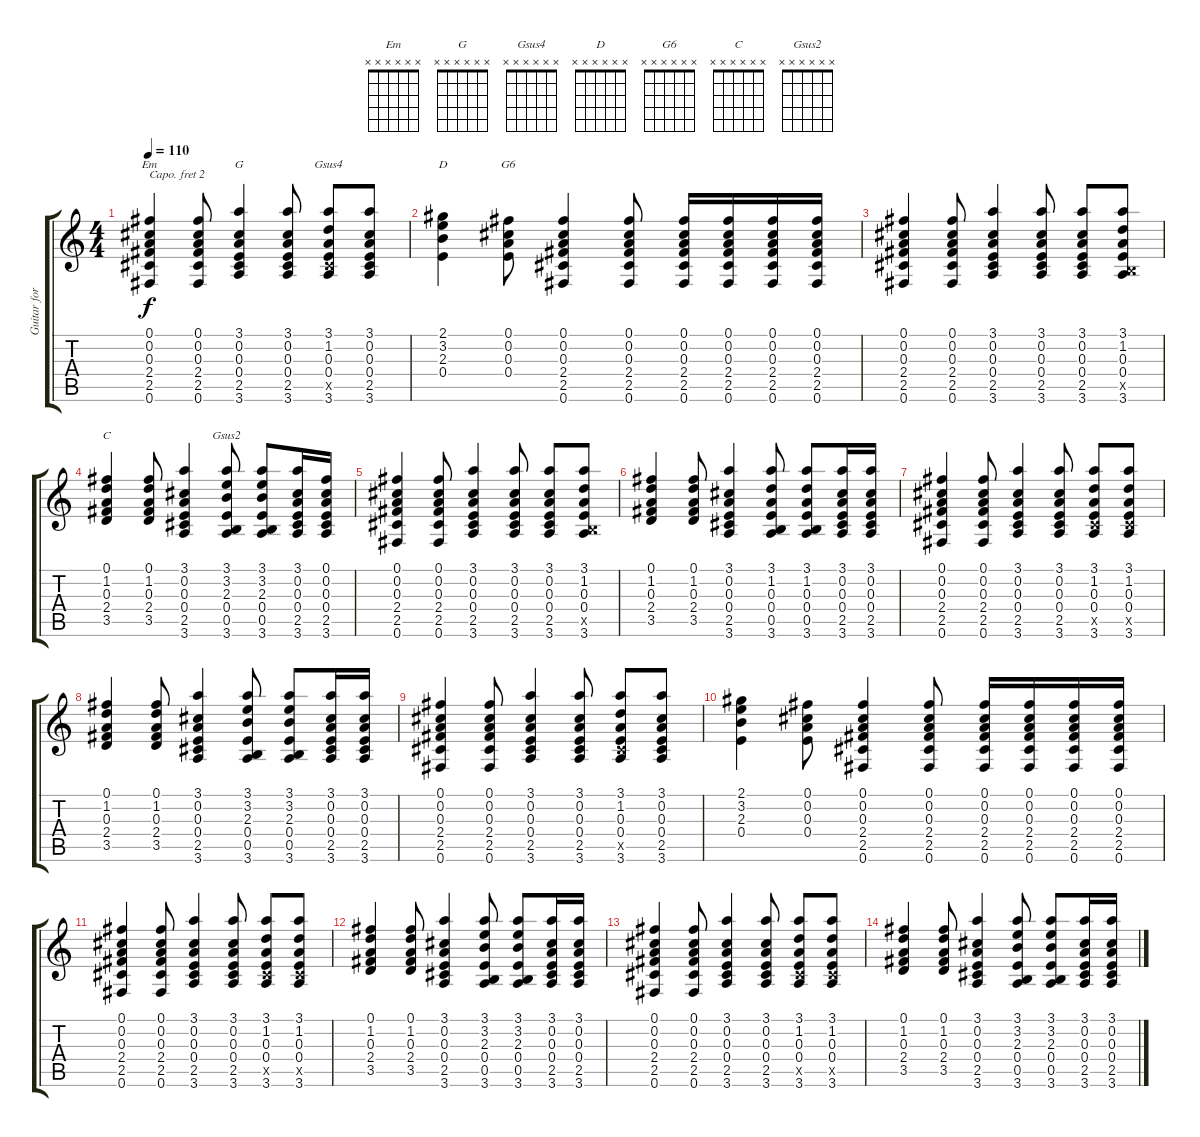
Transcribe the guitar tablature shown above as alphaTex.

\track ("Guitar for sound" "Guitar for") {instrument acousticguitarnylon}
\staff {score tabs}
\capo 2
\tuning (E4 B3 G3 D3 A2 E2) {hide}
\chord ("Em" x x x x x x) {firstfret 0}
\chord ("G" x x x x x x) {firstfret 0}
\chord ("Gsus4" x x x x x x) {firstfret 0}
\chord ("D" x x x x x x) {firstfret 0}
\chord ("G6" x x x x x x) {firstfret 0}
\chord ("C" x x x x x x) {firstfret 0}
\chord ("Gsus2" x x x x x x) {firstfret 0}
\ts (4 4)
\tempo 110
\clef g2
\ks c
(0.1 0.2 0.3 2.4 2.5 0.6).4{ch "Em" dy f} (0.1 0.2 0.3 2.4 2.5 0.6).8 (3.1 0.2 0.3 0.4 2.5 3.6).4{ch "G"} (3.1 0.2 0.3 0.4 2.5 3.6).8 (3.1 1.2 0.3 0.4 2.5{x} 3.6).8{ch "Gsus4"} (3.1 0.2 0.3 0.4 2.5 3.6).8 |
(2.1 3.2 2.3 0.4).4{ch "D"} (0.1 0.2 0.3 0.4).8{ch "G6"} (0.1 0.2 0.3 2.4 2.5 0.6).4 (0.1 0.2 0.3 2.4 2.5 0.6).8 (0.1 0.2 0.3 2.4 2.5 0.6).16 (0.1 0.2 0.3 2.4 2.5 0.6).16 (0.1 0.2 0.3 2.4 2.5 0.6).16 (0.1 0.2 0.3 2.4 2.5 0.6).16 |
(0.1 0.2 0.3 2.4 2.5 0.6).4 (0.1 0.2 0.3 2.4 2.5 0.6).8 (3.1 0.2 0.3 0.4 2.5 3.6).4 (3.1 0.2 0.3 0.4 2.5 3.6).8 (3.1 0.2 0.3 0.4 2.5 3.6).8 (3.1 1.2 0.3 0.4 0.5{x} 3.6).8 |
(0.1 1.2 0.3 2.4 3.5).4{ch "C"} (0.1 1.2 0.3 2.4 3.5).8 (3.1 0.2 0.3 0.4 2.5 3.6).4 (3.1 3.2 2.3 0.4 0.5 3.6).8{ch "Gsus2"} (3.1 3.2 2.3 0.4 0.5 3.6).8 (3.1 0.2 0.3 0.4 2.5 3.6).16 (0.1 0.2 0.3 0.4 2.5 3.6).16 |
(0.1 0.2 0.3 2.4 2.5 0.6).4 (0.1 0.2 0.3 2.4 2.5 0.6).8 (3.1 0.2 0.3 0.4 2.5 3.6).4 (3.1 0.2 0.3 0.4 2.5 3.6).8 (3.1 0.2 0.3 0.4 2.5 3.6).8 (3.1 1.2 0.3 0.4 0.5{x} 3.6).8 |
(0.1 1.2 0.3 2.4 3.5).4 (0.1 1.2 0.3 2.4 3.5).8 (3.1 0.2 0.3 0.4 2.5 3.6).4 (3.1 1.2 0.3 0.4 0.5 3.6).8 (3.1 1.2 0.3 0.4 0.5 3.6).8 (3.1 0.2 0.3 0.4 2.5 3.6).16 (3.1 0.2 0.3 0.4 2.5 3.6).16 |
(0.1 0.2 0.3 2.4 2.5 0.6).4 (0.1 0.2 0.3 2.4 2.5 0.6).8 (3.1 0.2 0.3 0.4 2.5 3.6).4 (3.1 0.2 0.3 0.4 2.5 3.6).8 (3.1 1.2 0.3 0.4 2.5{x} 3.6).8 (3.1 1.2 0.3 0.4 2.5{x} 3.6).8 |
(0.1 1.2 0.3 2.4 3.5).4 (0.1 1.2 0.3 2.4 3.5).8 (3.1 0.2 0.3 0.4 2.5 3.6).4 (3.1 3.2 2.3 0.4 0.5 3.6).8 (3.1 3.2 2.3 0.4 0.5 3.6).8 (3.1 0.2 0.3 0.4 2.5 3.6).16 (3.1 0.2 0.3 0.4 2.5 3.6).16 |
(0.1 0.2 0.3 2.4 2.5 0.6).4 (0.1 0.2 0.3 2.4 2.5 0.6).8 (3.1 0.2 0.3 0.4 2.5 3.6).4 (3.1 0.2 0.3 0.4 2.5 3.6).8 (3.1 1.2 0.3 0.4 2.5{x} 3.6).8 (3.1 0.2 0.3 0.4 2.5 3.6).8 |
(2.1 3.2 2.3 0.4).4 (0.1 0.2 0.3 0.4).8 (0.1 0.2 0.3 2.4 2.5 0.6).4 (0.1 0.2 0.3 2.4 2.5 0.6).8 (0.1 0.2 0.3 2.4 2.5 0.6).16 (0.1 0.2 0.3 2.4 2.5 0.6).16 (0.1 0.2 0.3 2.4 2.5 0.6).16 (0.1 0.2 0.3 2.4 2.5 0.6).16 |
(0.1 0.2 0.3 2.4 2.5 0.6).4 (0.1 0.2 0.3 2.4 2.5 0.6).8 (3.1 0.2 0.3 0.4 2.5 3.6).4 (3.1 0.2 0.3 0.4 2.5 3.6).8 (3.1 1.2 0.3 0.4 2.5{x} 3.6).8 (3.1 1.2 0.3 0.4 2.5{x} 3.6).8 |
(0.1 1.2 0.3 2.4 3.5).4 (0.1 1.2 0.3 2.4 3.5).8 (3.1 0.2 0.3 0.4 2.5 3.6).4 (3.1 3.2 2.3 0.4 0.5 3.6).8 (3.1 3.2 2.3 0.4 0.5 3.6).8 (3.1 0.2 0.3 0.4 2.5 3.6).16 (3.1 0.2 0.3 0.4 2.5 3.6).16 |
(0.1 0.2 0.3 2.4 2.5 0.6).4 (0.1 0.2 0.3 2.4 2.5 0.6).8{volume 1} (3.1 0.2 0.3 0.4 2.5 3.6).4 (3.1 0.2 0.3 0.4 2.5 3.6).8 (3.1 1.2 0.3 0.4 2.5{x} 3.6).8 (3.1 1.2 0.3 0.4 2.5{x} 3.6).8 |
(0.1 1.2 0.3 2.4 3.5).4 (0.1 1.2 0.3 2.4 3.5).8 (3.1 0.2 0.3 0.4 2.5 3.6).4 (3.1 3.2 2.3 0.4 0.5 3.6).8 (3.1 3.2 2.3 0.4 0.5 3.6).8 (3.1 0.2 0.3 0.4 2.5 3.6).16 (3.1 0.2 0.3 0.4 2.5 3.6).16
